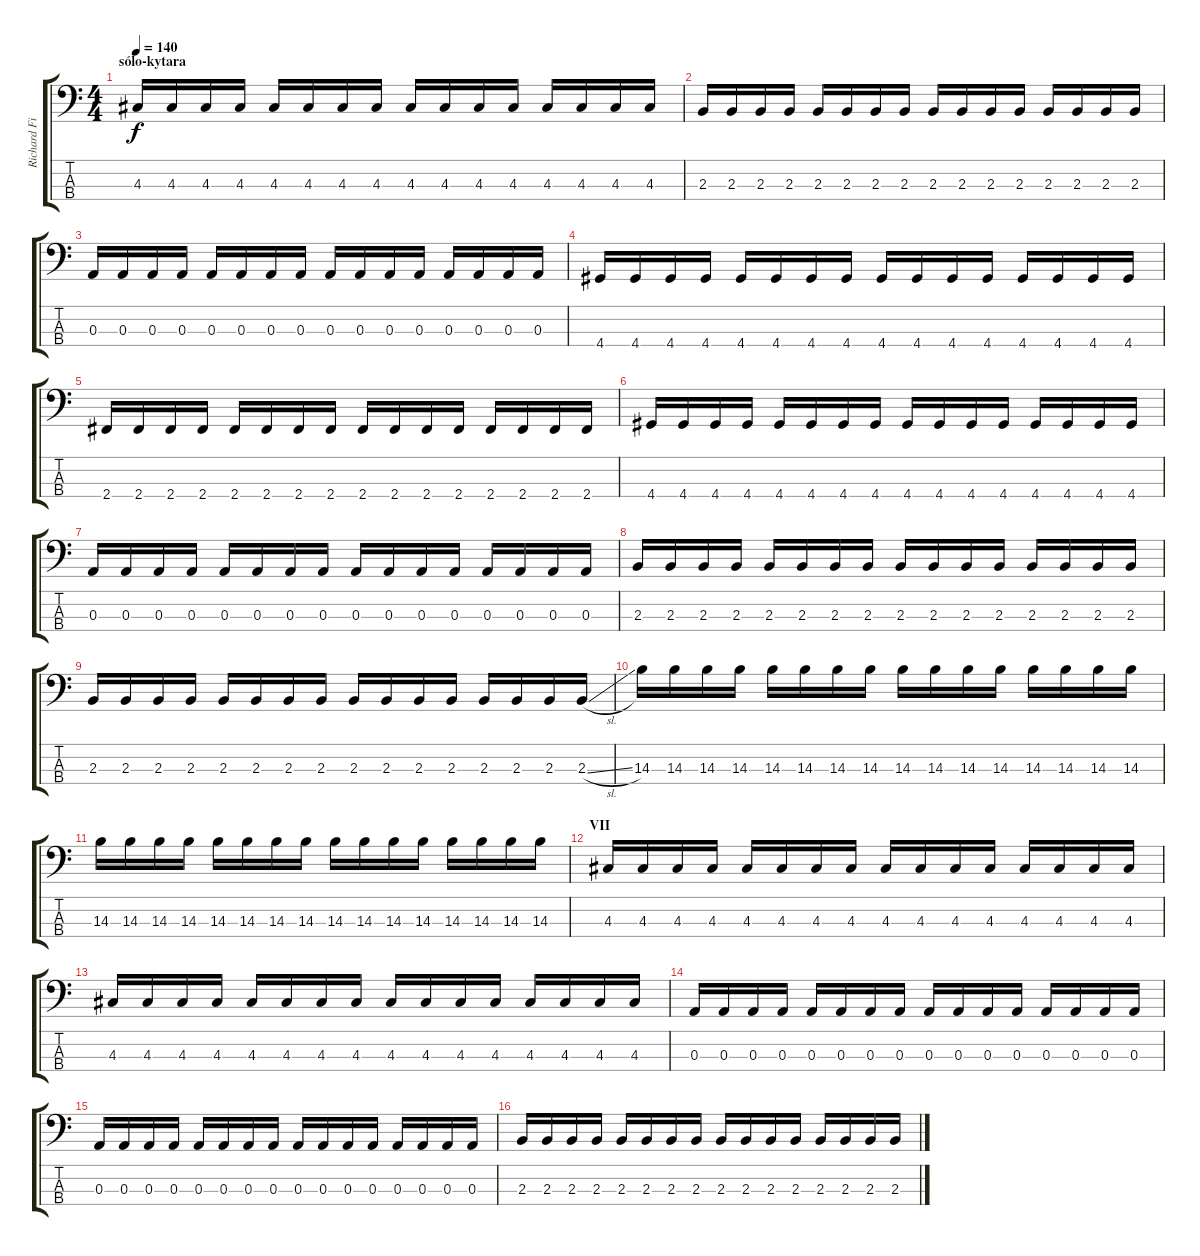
\track ("Richard Filák" "Richard Fi") {instrument electricbassfinger}
\staff {score tabs}
\tuning (G2 D2 A1 E1) {hide}
\ts (4 4)
\section ("" "sólo-kytara")
\tempo 140
\clef f4
\ks c
4.3.16{dy f} 4.3.16 4.3.16 4.3.16 4.3.16 4.3.16 4.3.16 4.3.16 4.3.16 4.3.16 4.3.16 4.3.16 4.3.16 4.3.16 4.3.16 4.3.16 |
2.3.16 2.3.16 2.3.16 2.3.16 2.3.16 2.3.16 2.3.16 2.3.16 2.3.16 2.3.16 2.3.16 2.3.16 2.3.16 2.3.16 2.3.16 2.3.16 |
0.3.16 0.3.16 0.3.16 0.3.16 0.3.16 0.3.16 0.3.16 0.3.16 0.3.16 0.3.16 0.3.16 0.3.16 0.3.16 0.3.16 0.3.16 0.3.16 |
4.4.16 4.4.16 4.4.16 4.4.16 4.4.16 4.4.16 4.4.16 4.4.16 4.4.16 4.4.16 4.4.16 4.4.16 4.4.16 4.4.16 4.4.16 4.4.16 |
2.4.16 2.4.16 2.4.16 2.4.16 2.4.16 2.4.16 2.4.16 2.4.16 2.4.16 2.4.16 2.4.16 2.4.16 2.4.16 2.4.16 2.4.16 2.4.16 |
4.4.16 4.4.16 4.4.16 4.4.16 4.4.16 4.4.16 4.4.16 4.4.16 4.4.16 4.4.16 4.4.16 4.4.16 4.4.16 4.4.16 4.4.16 4.4.16 |
0.3.16 0.3.16 0.3.16 0.3.16 0.3.16 0.3.16 0.3.16 0.3.16 0.3.16 0.3.16 0.3.16 0.3.16 0.3.16 0.3.16 0.3.16 0.3.16 |
2.3.16 2.3.16 2.3.16 2.3.16 2.3.16 2.3.16 2.3.16 2.3.16 2.3.16 2.3.16 2.3.16 2.3.16 2.3.16 2.3.16 2.3.16 2.3.16 |
2.3.16 2.3.16 2.3.16 2.3.16 2.3.16 2.3.16 2.3.16 2.3.16 2.3.16 2.3.16 2.3.16 2.3.16 2.3.16 2.3.16 2.3.16 2.3{sl}.16 |
14.3.16 14.3.16 14.3.16 14.3.16 14.3.16 14.3.16 14.3.16 14.3.16 14.3.16 14.3.16 14.3.16 14.3.16 14.3.16 14.3.16 14.3.16 14.3.16 |
14.3.16 14.3.16 14.3.16 14.3.16 14.3.16 14.3.16 14.3.16 14.3.16 14.3.16 14.3.16 14.3.16 14.3.16 14.3.16 14.3.16 14.3.16 14.3.16 |
\section ("" "VII")
4.3.16 4.3.16 4.3.16 4.3.16 4.3.16 4.3.16 4.3.16 4.3.16 4.3.16 4.3.16 4.3.16 4.3.16 4.3.16 4.3.16 4.3.16 4.3.16 |
4.3.16 4.3.16 4.3.16 4.3.16 4.3.16 4.3.16 4.3.16 4.3.16 4.3.16 4.3.16 4.3.16 4.3.16 4.3.16 4.3.16 4.3.16 4.3.16 |
0.3.16 0.3.16 0.3.16 0.3.16 0.3.16 0.3.16 0.3.16 0.3.16 0.3.16 0.3.16 0.3.16 0.3.16 0.3.16 0.3.16 0.3.16 0.3.16 |
0.3.16 0.3.16 0.3.16 0.3.16 0.3.16 0.3.16 0.3.16 0.3.16 0.3.16 0.3.16 0.3.16 0.3.16 0.3.16 0.3.16 0.3.16 0.3.16 |
2.3.16 2.3.16 2.3.16 2.3.16 2.3.16 2.3.16 2.3.16 2.3.16 2.3.16 2.3.16 2.3.16 2.3.16 2.3.16 2.3.16 2.3.16 2.3.16
